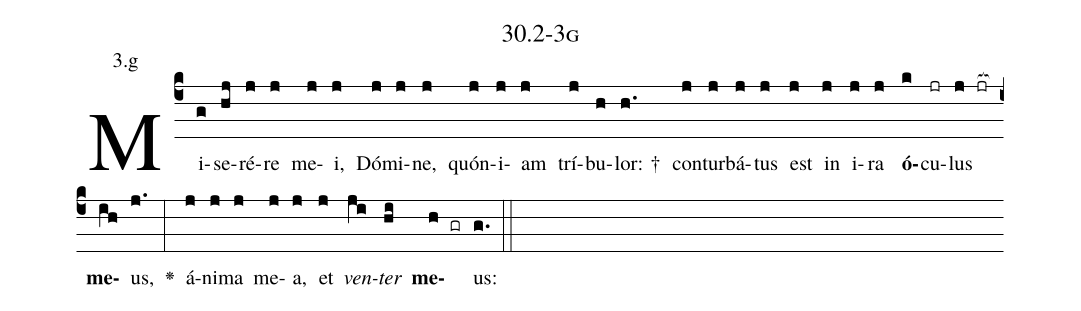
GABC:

name: 30.2-3g;
annotation: 3.g;
%%
(c4)Mi(g)se(hj)ré(j)re(j) me(j)i,(j) Dó(j)mi(j)ne,(j) quón(j)i(j)am(j) trí(j)bu(h)lor: †(h.) con(j)tur(j)bá(j)tus(j) est(j) in(j) i(j)ra(j) <b>ó</b>(k)cu(jr)lus(j jr[ocb:1{]) <b>me</b>(ih[ocb:0}])us,(j.) <v>\greheightstar</v>(:) á(j)ni(j)ma(j) me(j)a,(j) et(j) <i>ven</i>(ji)<i>ter</i>(hi) <b>me</b>(h gr)us:(g.) (::)


%E(j) u(j) o(ji) u(hi) a(h) e.(g.) (::)
